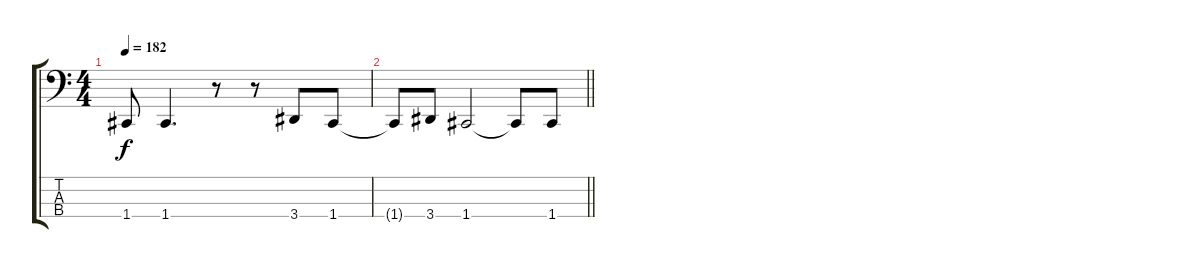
\track "" {instrument electricbasspick}
\staff {score tabs}
\tuning (F2 C2 G1 C1) {hide}
\ts (4 4)
\tempo 182
\clef f4
\ks c
1.4.8{dy f} 1.4.4{d} r.8 r.8 3.4.8 1.4.8 |
\barLineRight lightlight
1.4{t}.8 3.4.8 1.4.2 1.4{t}.8 1.4.8
